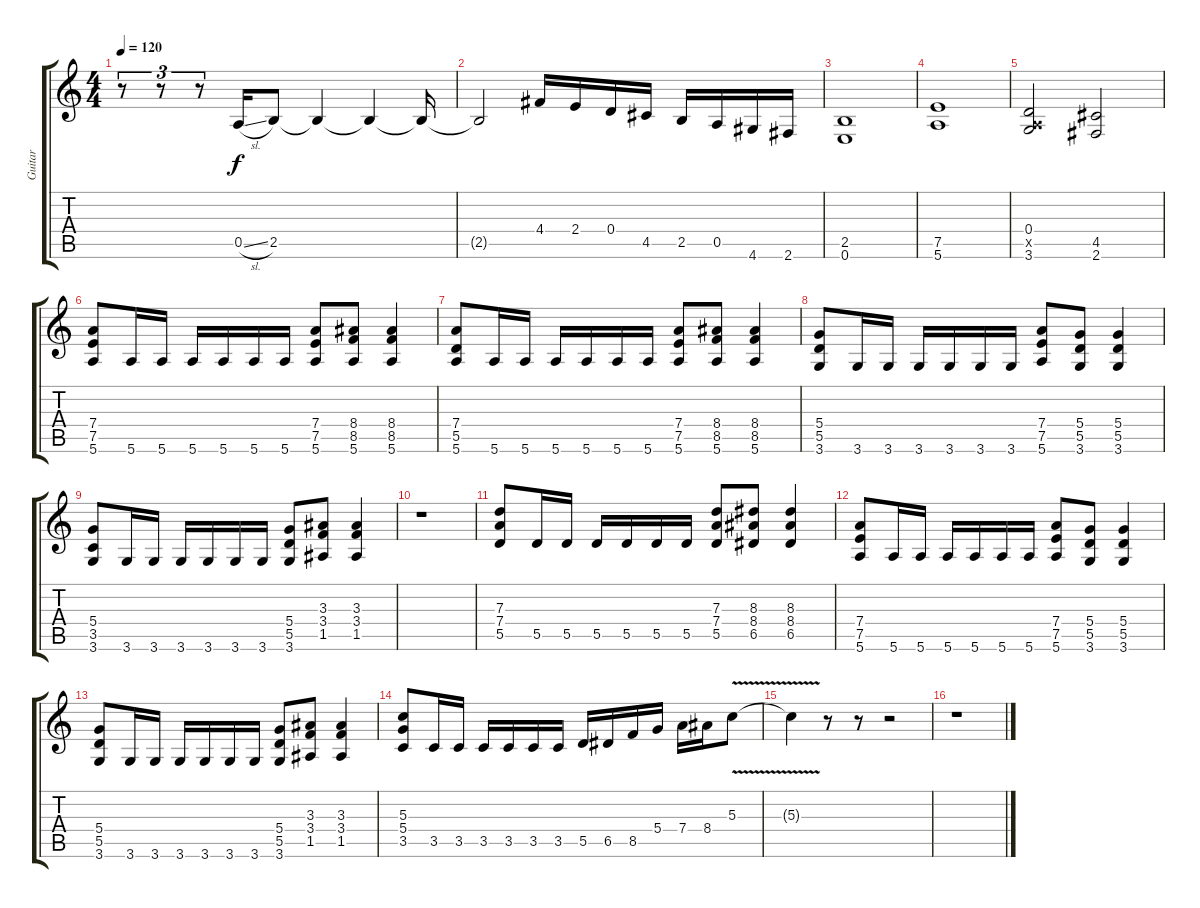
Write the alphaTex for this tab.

\track ("Guitar" "Guitar") {instrument distortionguitar}
\staff {score tabs}
\tuning (E4 B3 G3 D3 A2 E2) {hide}
\ts (4 4)
\tempo 120
\clef g2
\ks c
r.8{tu (3 2) dy f} r.8{tu (3 2)} r.8{tu (3 2)} 0.5{sl}.16 2.5.8 2.5{t}.4 2.5{t}.4 2.5{t}.16 |
2.5{t}.2 4.4.16 2.4.16 0.4.16 4.5.16 2.5.16 0.5.16 4.6.16 2.6.16 |
(2.5 0.6).1 |
(7.5 5.6).1 |
(0.4 0.5{x} 3.6).2 (4.5 2.6).2 |
(7.4 7.5 5.6).8{balance 3} 5.6.16{balance 13} 5.6.16 5.6.16 5.6.16 5.6.16 5.6.16 (7.4 7.5 5.6).8 (8.4 8.5 5.6).8 (8.4 8.5 5.6).4 |
(7.4 5.5 5.6).8{balance 3} 5.6.16{balance 13} 5.6.16 5.6.16 5.6.16 5.6.16 5.6.16 (7.4 7.5 5.6).8 (8.4 8.5 5.6).8 (8.4 8.5 5.6).4 |
(5.4 5.5 3.6).8 3.6.16 3.6.16 3.6.16 3.6.16 3.6.16 3.6.16 (7.4 7.5 5.6).8 (5.4 5.5 3.6).8 (5.4 5.5 3.6).4 |
(5.4 3.5 3.6).8 3.6.16 3.6.16 3.6.16 3.6.16 3.6.16 3.6.16 (5.4 5.5 3.6).8 (3.3 3.4 1.5).8 (3.3 3.4 1.5).4 |
r.1 |
(7.3 7.4 5.5).8 5.5.16 5.5.16 5.5.16 5.5.16 5.5.16 5.5.16 (7.3 7.4 5.5).8 (8.3 8.4 6.5).8 (8.3 8.4 6.5).4 |
(7.4 7.5 5.6).8 5.6.16 5.6.16 5.6.16 5.6.16 5.6.16 5.6.16 (7.4 7.5 5.6).8 (5.4 5.5 3.6).8 (5.4 5.5 3.6).4 |
(5.4 5.5 3.6).8 3.6.16 3.6.16 3.6.16 3.6.16 3.6.16 3.6.16 (5.4 5.5 3.6).8 (3.3 3.4 1.5).8 (3.3 3.4 1.5).4 |
(5.3 5.4 3.5).8 3.5.16 3.5.16 3.5.16 3.5.16 3.5.16 3.5.16 5.5.16 6.5.16 8.5.16 5.4.16 7.4.16 8.4.16 5.3{v}.8 |
5.3{t}.4 r.8 r.8 r.2 |
r.1
